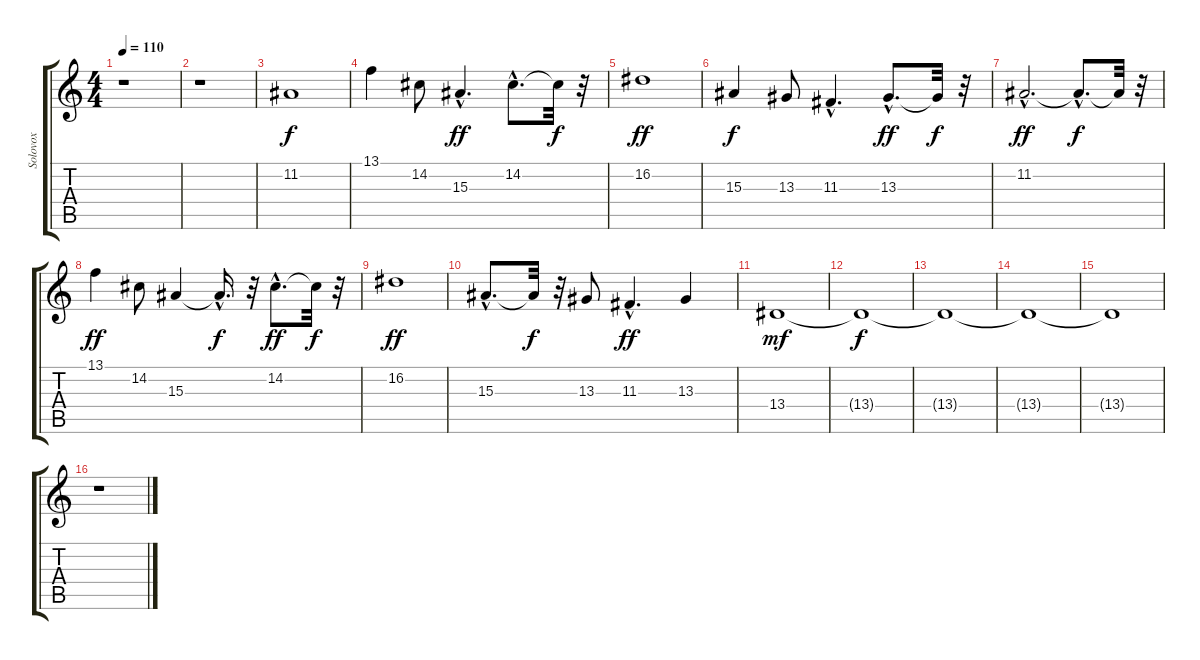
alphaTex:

\track ("Solovox" "Solovox") {instrument synthvoice}
\staff {score tabs}
\tuning (E4 B3 G3 D3 A2 E2) {hide}
\ts (4 4)
\tempo 110
\clef g2
\ks c
r.1{dy f instrument synthvoice} |
r.1 |
11.2.1 |
13.1.4 14.2.8 15.3{hac}.4{d dy ff} 14.2{hac}.8{d} 14.2{t}.32{dy f} r.32 |
16.2.1{dy ff} |
15.3.4{dy f} 13.3.8 11.3{hac}.4{d} 13.3{hac}.8{d dy ff} 13.3{t}.32{dy f} r.32 |
11.2{hac}.2{d dy ff} 11.2{hac t}.8{d dy f} 11.2{t}.32 r.32 |
13.1.4{dy ff} 14.2.8 15.3.4 15.3{hac t}.16{d dy f} r.32 14.2{hac}.8{d dy ff} 14.2{t}.32{dy f} r.32 |
16.2.1{dy ff} |
15.3{hac}.8{d} 15.3{t}.32{dy f} r.32 13.3.8 11.3{hac}.4{d dy ff} 13.3.4 |
13.4.1{dy mf} |
13.4{t}.1{dy f} |
13.4{t}.1 |
13.4{t}.1 |
13.4{t}.1 |
r.1
